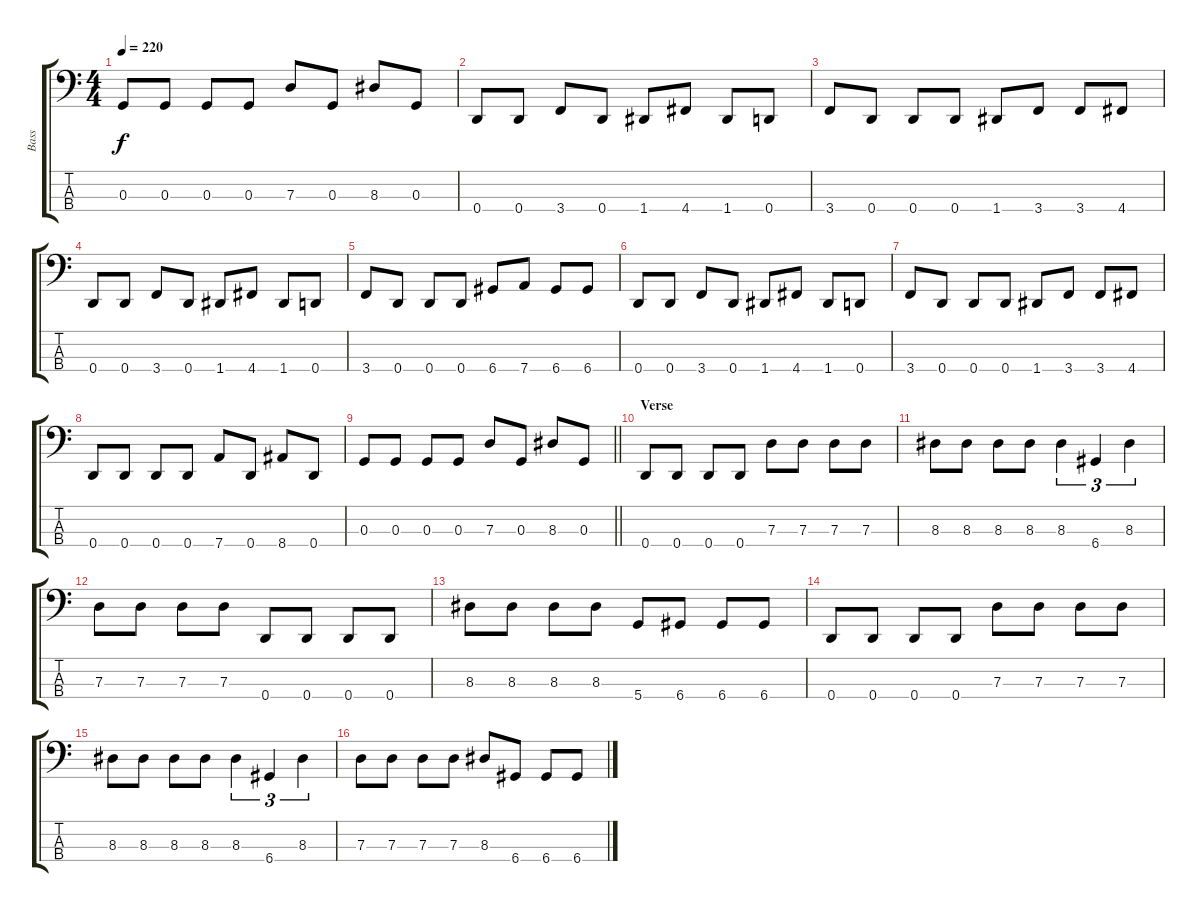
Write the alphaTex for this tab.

\track ("Bass" "Bass") {instrument electricbassfinger}
\staff {score tabs}
\tuning (F2 C2 G1 D1) {hide}
\ts (4 4)
\tempo 220
\clef f4
\ks c
0.3.8{dy f} 0.3.8 0.3.8 0.3.8 7.3.8 0.3.8 8.3.8 0.3.8 |
0.4.8 0.4.8 3.4.8 0.4.8 1.4.8 4.4.8 1.4.8 0.4.8 |
3.4.8 0.4.8 0.4.8 0.4.8 1.4.8 3.4.8 3.4.8 4.4.8 |
0.4.8 0.4.8 3.4.8 0.4.8 1.4.8 4.4.8 1.4.8 0.4.8 |
3.4.8 0.4.8 0.4.8 0.4.8 6.4.8 7.4.8 6.4.8 6.4.8 |
0.4.8 0.4.8 3.4.8 0.4.8 1.4.8 4.4.8 1.4.8 0.4.8 |
3.4.8 0.4.8 0.4.8 0.4.8 1.4.8 3.4.8 3.4.8 4.4.8 |
0.4.8 0.4.8 0.4.8 0.4.8 7.4.8 0.4.8 8.4.8 0.4.8 |
\barLineRight lightlight
0.3.8 0.3.8 0.3.8 0.3.8 7.3.8 0.3.8 8.3.8 0.3.8 |
\section ("" "Verse")
0.4.8 0.4.8 0.4.8 0.4.8 7.3.8 7.3.8 7.3.8 7.3.8 |
8.3.8 8.3.8 8.3.8 8.3.8 8.3.4{tu (3 2)} 6.4.4{tu (3 2)} 8.3.4{tu (3 2)} |
7.3.8 7.3.8 7.3.8 7.3.8 0.4.8 0.4.8 0.4.8 0.4.8 |
8.3.8 8.3.8 8.3.8 8.3.8 5.4.8 6.4.8 6.4.8 6.4.8 |
0.4.8 0.4.8 0.4.8 0.4.8 7.3.8 7.3.8 7.3.8 7.3.8 |
8.3.8 8.3.8 8.3.8 8.3.8 8.3.4{tu (3 2)} 6.4.4{tu (3 2)} 8.3.4{tu (3 2)} |
7.3.8 7.3.8 7.3.8 7.3.8 8.3.8 6.4.8 6.4.8 6.4.8
